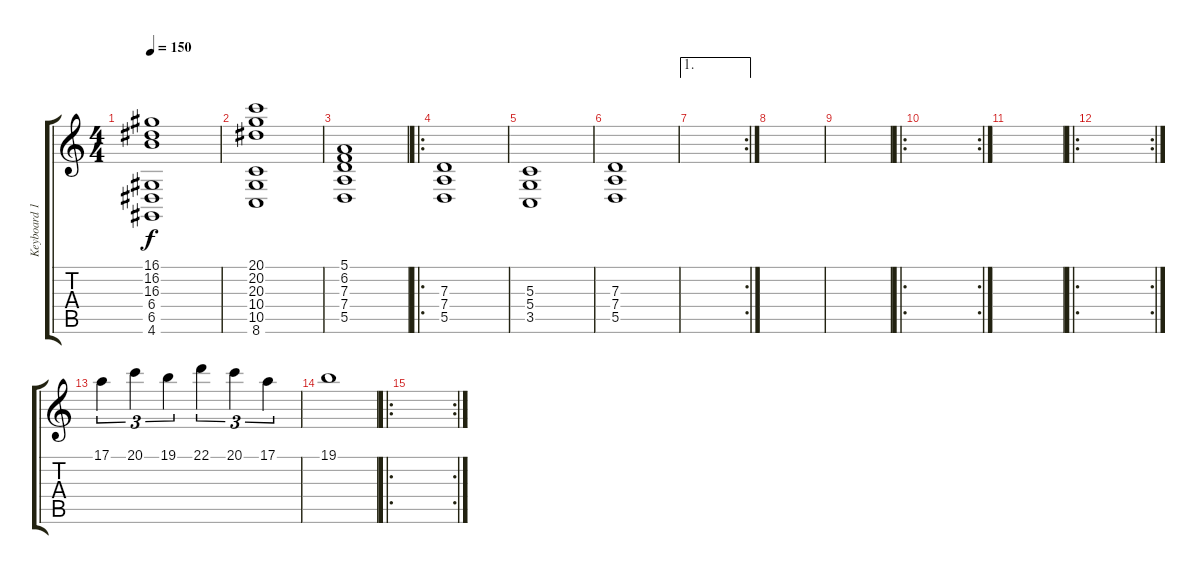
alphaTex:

\track ("Keyboard 1" "Keyboard 1") {instrument stringensemble1}
\staff {score tabs}
\tuning (E4 B3 G3 D3 A2 E2) {hide}
\ts (4 4)
\tempo 150
\clef g2
\ks aminor
(16.1 16.2 16.3 6.4 6.5 4.6).1{dy f} |
(20.1 20.2 20.3 10.4 10.5 8.6).1 |
(5.1 6.2 7.3 7.4 5.5).1 |
\ro
(7.3 7.4 5.5).1 |
(5.3 5.4 3.5).1 |
(7.3 7.4 5.5).1 |
\ae 1
\rc 2
|
|
|
\ro
\rc 2
|
|
\ro
\rc 2
|
17.1.4{tu (3 2)} 20.1.4{tu (3 2)} 19.1.4{tu (3 2)} 22.1.4{tu (3 2)} 20.1.4{tu (3 2)} 17.1.4{tu (3 2)} |
19.1.1 |
\ro
\rc 2
